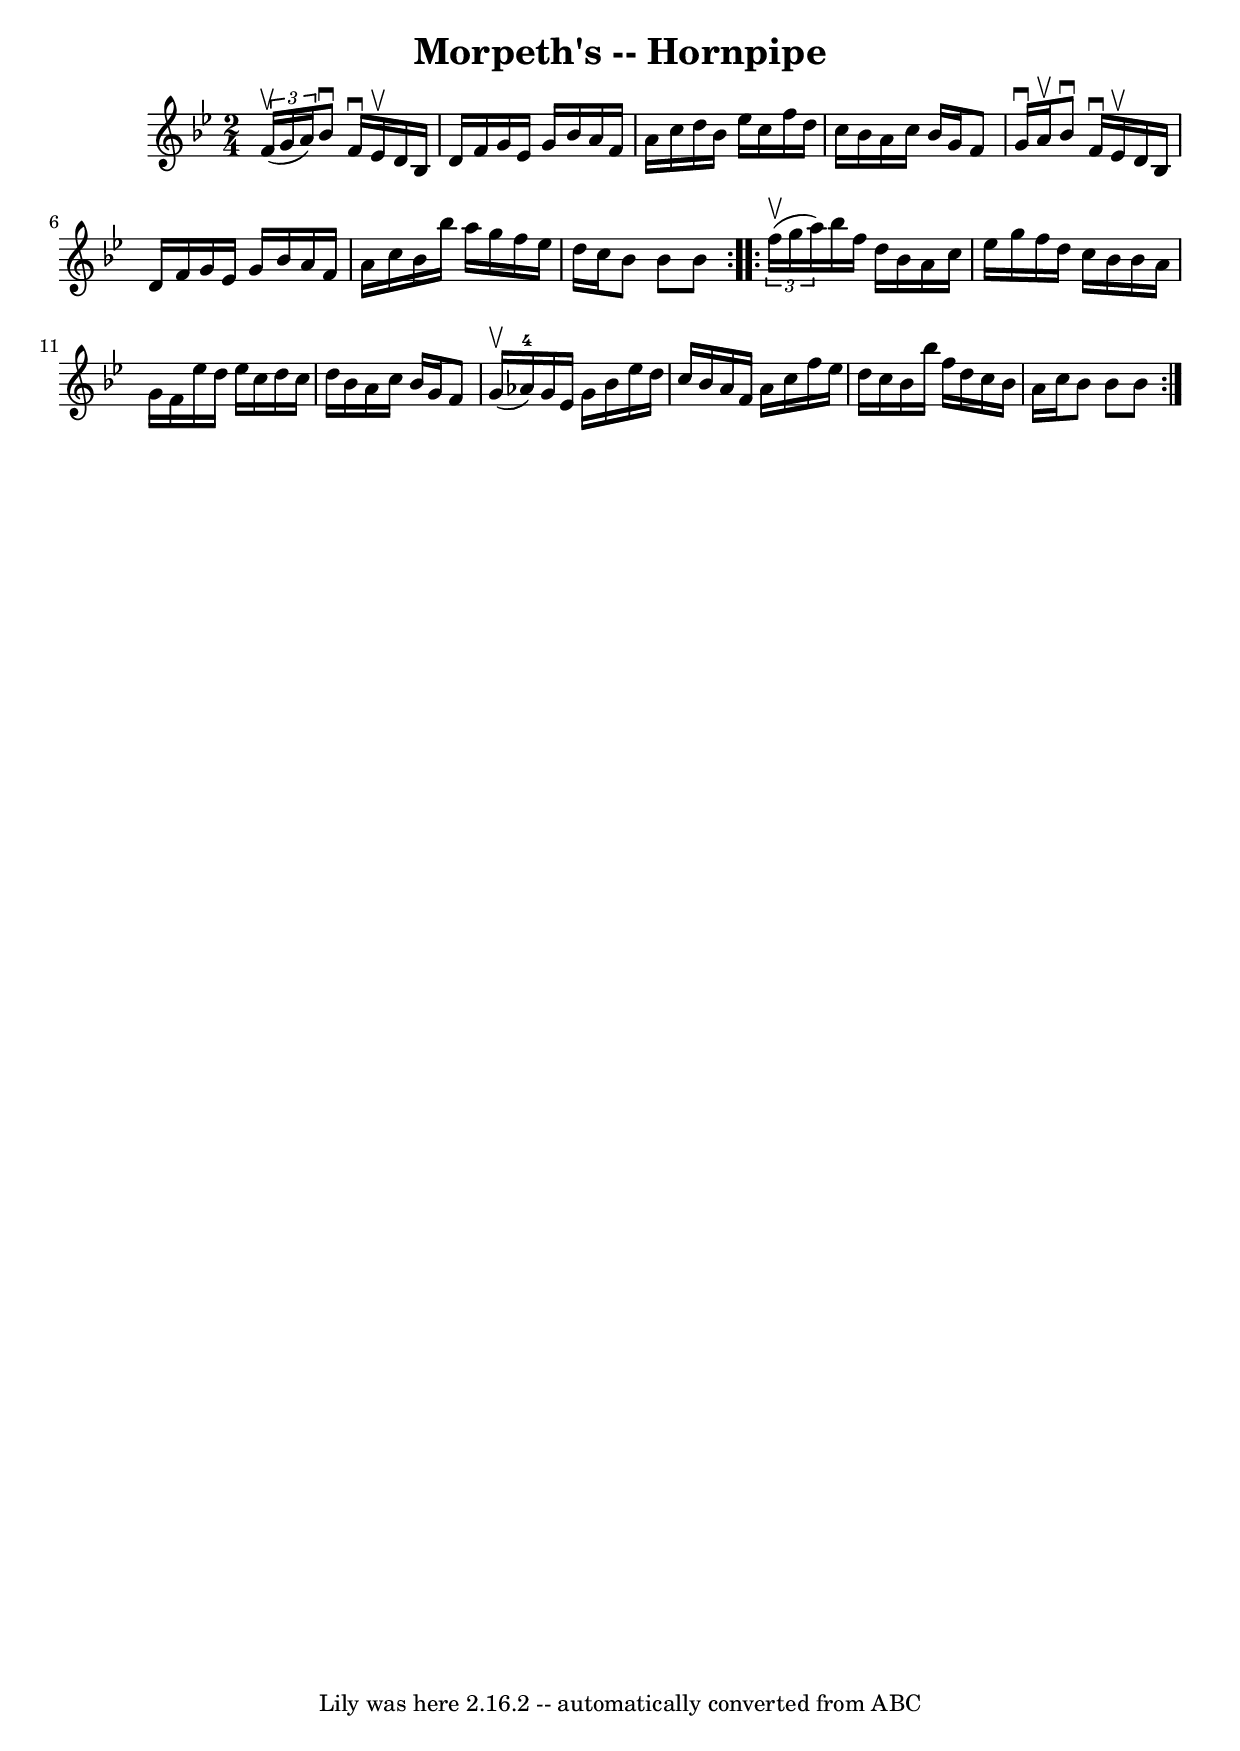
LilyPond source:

\version "2.16.2"
\include "Mammoth.ily"
\header {
  %% book = "Cole's 1000 Fiddle Tunes"
  crossRefNumber = "1"
  footnotes = ""
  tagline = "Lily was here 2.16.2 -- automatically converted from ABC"
  title = "Morpeth's -- Hornpipe"

}
voicedefault =  {



  \repeat volta 2 {

    \time 2/4 
    \key bes \major   \times 2/3 { f'16 (^\upbow g'16 a'16) 
				 }  |
    bes'8^\downbow f'16^\downbow ees'16^\upbow d'16 bes16    
    d'16 f'16  |
    g'16 ees'16 g'16 bes'16 a'16 f'16    
    a'16 c''16  |
    d''16 bes'16 ees''16 c''16 f''16 d''16 
    c''16 bes'16  |
    a'16 c''16 bes'16 g'16 f'8 g'16^\downbow a'16^\upbow |
    bes'8^\downbow f'16^\downbow ees'16^\upbow d'16 bes16 d'16 f'16  |
    g'16 ees'16 g'16    
    bes'16 a'16 f'16 a'16 c''16  |
    bes'16 bes''16 a''16  
    g''16 f''16 ees''16 d''16 c''16  |
    bes'8 bes'8    
    bes'8  
  }     
  \repeat volta 2 {
    \times 2/3 { f''16 (^\upbow g''16 a''16 
		 ) 
	       } |
    bes''16 f''16 d''16 bes'16 a'16 c''16    
    ees''16 g''16  |
    f''16 d''16 c''16 bes'16 bes'16    
    a'16 g'16 f'16  |
    ees''16 d''16 ees''16 c''16 d''16  
    c''16 d''16 bes'16  |
    a'16 c''16 bes'16 g'16 f'8   
    g'16 (^\upbow aes'16-4) |
    g'16 ees'16 g'16 bes'16 
    ees''16 d''16 c''16 bes'16  |
    a'16 f'16 a'16    
    c''16 f''16 ees''16 d''16 c''16  |
    bes'16 bes''16    
    f''16 d''16 c''16 bes'16 a'16 c''16  |
    bes'8 bes'8   
    bes'8  
  }   

}

\score{
  <<

    \context Staff="default"
    {
      \voicedefault 
      
    }

  >>
  \layout {
    
  }
  \midi {
  }

}
